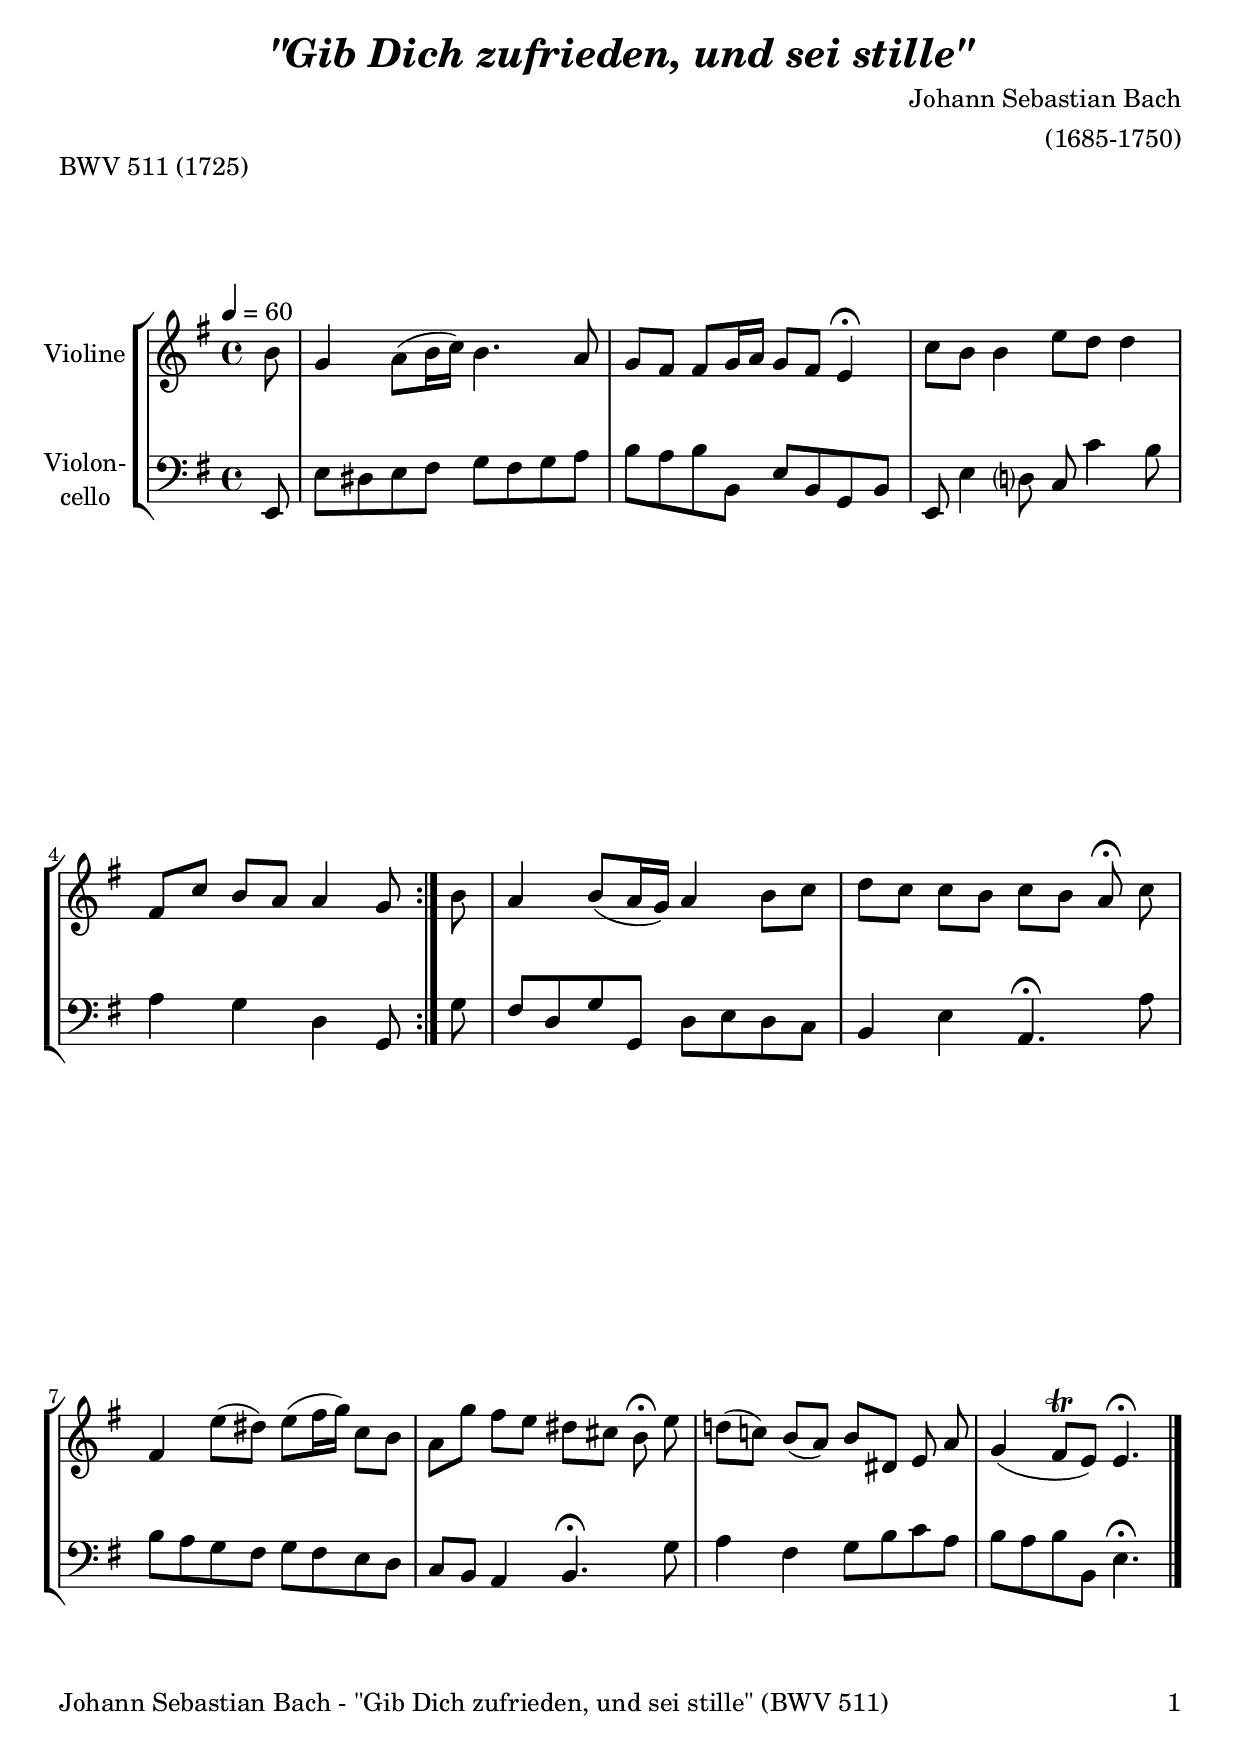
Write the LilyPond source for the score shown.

\version "2.22.0"
\include "deutsch.ly"

#(set-global-staff-size 22)

\header {
  title     = \markup \bold \italic "\"Gib Dich zufrieden, und sei stille\""
  composer  = "Johann Sebastian Bach"
  arranger  = "(1685-1750)"
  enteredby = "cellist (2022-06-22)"
  piece     = "BWV 511 (1725)"
}

voiceconsts = {
  \key e \minor
  \time 4/4
  \clef "treble"
%  \numericTimeSignature
%  \compressEmptyMeasures
  % Set default beaming for all staves
%  \set Timing.beamExceptions = #'()
%  \set Timing.baseMoment     = #(ly:make-moment 1 4)
%  \set Timing.beatStructure  = #'(1 1 1)
  \tempo 4=60
}

micl = "clarinet"
mifl = "flute"
miob = "oboe"
mifh = "french horn"
misx = "tenor sax"
mist = "string ensemble 1"
mivl = "violin"
miba = "cello"

dsaf = \mark \markup \box \italic { "D.S. al Fine" }
fine = \markup \box "Fine"

va = \relative c'' {
  \voiceconsts

  \repeat volta 2 {
    \partial 8 h8
    g4 a8( h16 c) h4. a8
    g fis fis g16 a g8 fis e4\fermata
    c'8 h h4 e8 d d4
    fis,8 c' h[ a] a4 g8
  }
  h
  a4 h8( a16 g) a4 h8 c

  d c c[ h] c h a\fermata \noBeam c
  fis,4 e'8( dis) e( fis16 g) c,8 h
  a g' fis[ e] dis cis h\fermata \noBeam e
  d!8( c!) h([ a]) h[ dis,] e \noBeam a
  g4( fis8\trill e) e4.\fermata \bar "|."
}

vb = \relative c, {
  \voiceconsts
  \clef "bass"
  
  \repeat volta 2 {
    \partial 8 e8
    e' dis e fis g fis g a
    h a h h, e h g h
    e, e'4 d?8 c c'4 h8
    a4 g d g,8
  }
  g'
  fis d g g, d' e d c

  h4 e a,4.\fermata a'8
  h a g fis g fis e d
  c h a4 h4.\fermata g'8
  a4 fis g8 h c a
  h a h h, e4.\fermata \bar "|."
}


music = \new StaffGroup <<
      \new Staff {
	\set Staff.midiInstrument = \mivl
	\set Staff.instrumentName = \markup \center-column { "Violine" }
	\transpose e e { \va }
      }

      \new Staff {
	\set Staff.midiInstrument = \miba
	\set Staff.instrumentName = \markup \center-column { "Violon-" "cello" }
	\transpose e e { \vb }
      }
>>

\book {
   \paper {
    print-page-number = ##t
    print-first-page-number = ##t
    ragged-last-bottom = ##f
    oddHeaderMarkup = \markup \null
    evenHeaderMarkup = \markup \null
    oddFooterMarkup = \markup {
      \fill-line {
        \on-the-fly #print-page-number-check-first
        "Johann Sebastian Bach - \"Gib Dich zufrieden, und sei stille\" (BWV 511)" \fromproperty #'page:page-number-string
      }
    }
    evenFooterMarkup = \oddFooterMarkup
  } \score {
    \music
    \layout {}
  }

  \score {
    \unfoldRepeats \music

    \midi {
      \context {
        \Score
      }
    }
  }
}